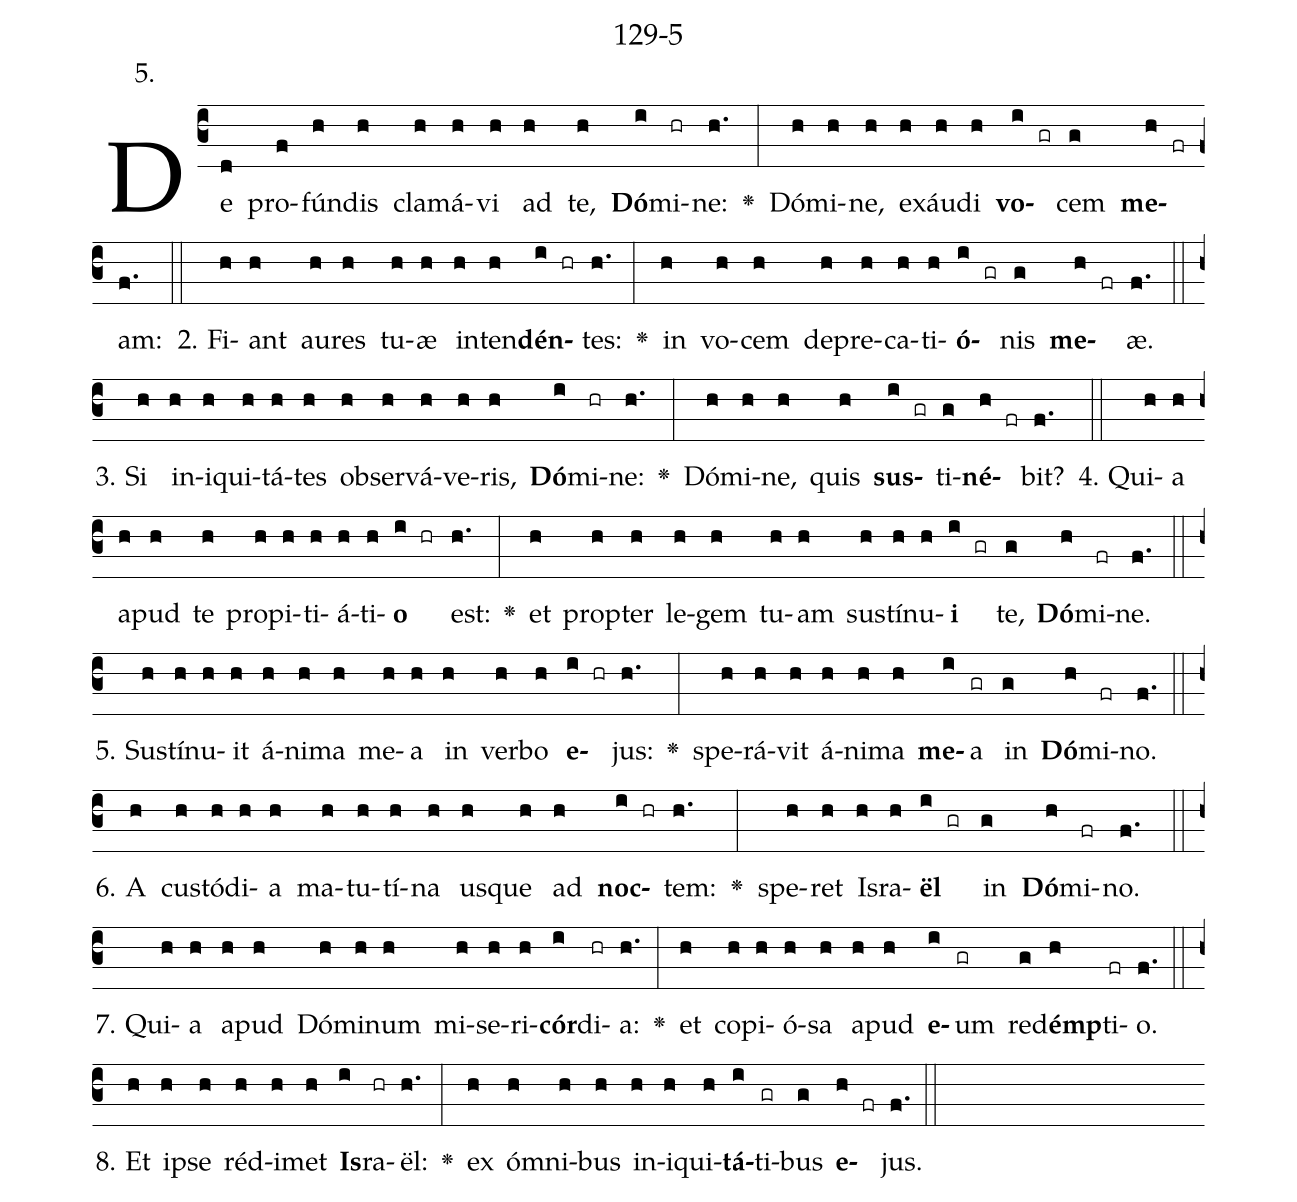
name: 129-5;
annotation: 5.;
%%
(c3)De(d) pro(f)fún(h)dis(h) cla(h)má(h)vi(h) ad(h) te,(h) <b>Dó</b>(i)mi(hr)ne:(h.) <v>\greheightstar</v>(:) Dó(h)mi(h)ne,(h) ex(h)áu(h)di(h) <b>vo</b>(i gr)cem(g) <b>me</b>(h fr)am:(f.) (::)
2. Fi(h)ant(h) au(h)res(h) tu(h)æ(h) in(h)ten(h)<b>dén</b>(i hr)tes:(h.) <v>\greheightstar</v>(:) in(h) vo(h)cem(h) de(h)pre(h)ca(h)ti(h)<b>ó</b>(i gr)nis(g) <b>me</b>(h fr)æ.(f.) (::)
3. Si(h) in(h)i(h)qui(h)tá(h)tes(h) ob(h)ser(h)vá(h)ve(h)ris,(h) <b>Dó</b>(i)mi(hr)ne:(h.) <v>\greheightstar</v>(:) Dó(h)mi(h)ne,(h) quis(h) <b>sus</b>(i gr)ti(g)<b>né</b>(h fr)bit?(f.) (::)
4. Qui(h)a(h) a(h)pud(h) te(h) pro(h)pi(h)ti(h)á(h)ti(h)<b>o</b>(i hr) est:(h.) <v>\greheightstar</v>(:) et(h) prop(h)ter(h) le(h)gem(h) tu(h)am(h) sus(h)tí(h)nu(h)<b>i</b>(i gr) te,(g) <b>Dó</b>(h)mi(fr)ne.(f.) (::)
5. Sus(h)tí(h)nu(h)it(h) á(h)ni(h)ma(h) me(h)a(h) in(h) ver(h)bo(h) <b>e</b>(i hr)jus:(h.) <v>\greheightstar</v>(:) spe(h)rá(h)vit(h) á(h)ni(h)ma(h) <b>me</b>(i)a(gr) in(g) <b>Dó</b>(h)mi(fr)no.(f.) (::)
6. A(h) cus(h)tó(h)di(h)a(h) ma(h)tu(h)tí(h)na(h) us(h)que(h) ad(h) <b>noc</b>(i hr)tem:(h.) <v>\greheightstar</v>(:) spe(h)ret(h) Is(h)ra(h)<b>ël</b>(i gr) in(g) <b>Dó</b>(h)mi(fr)no.(f.) (::)
7. Qui(h)a(h) a(h)pud(h) Dó(h)mi(h)num(h) mi(h)se(h)ri(h)<b>cór</b>(i)di(hr)a:(h.) <v>\greheightstar</v>(:) et(h) co(h)pi(h)ó(h)sa(h) a(h)pud(h) <b>e</b>(i)um(gr) red(g)<b>émp</b>(h)ti(fr)o.(f.) (::)
8. Et(h) ip(h)se(h) réd(h)i(h)met(h) <b>Is</b>(i)ra(hr)ël:(h.) <v>\greheightstar</v>(:) ex(h) óm(h)ni(h)bus(h) in(h)i(h)qui(h)<b>tá</b>(i)ti(gr)bus(g) <b>e</b>(h fr)jus.(f.) (::)
